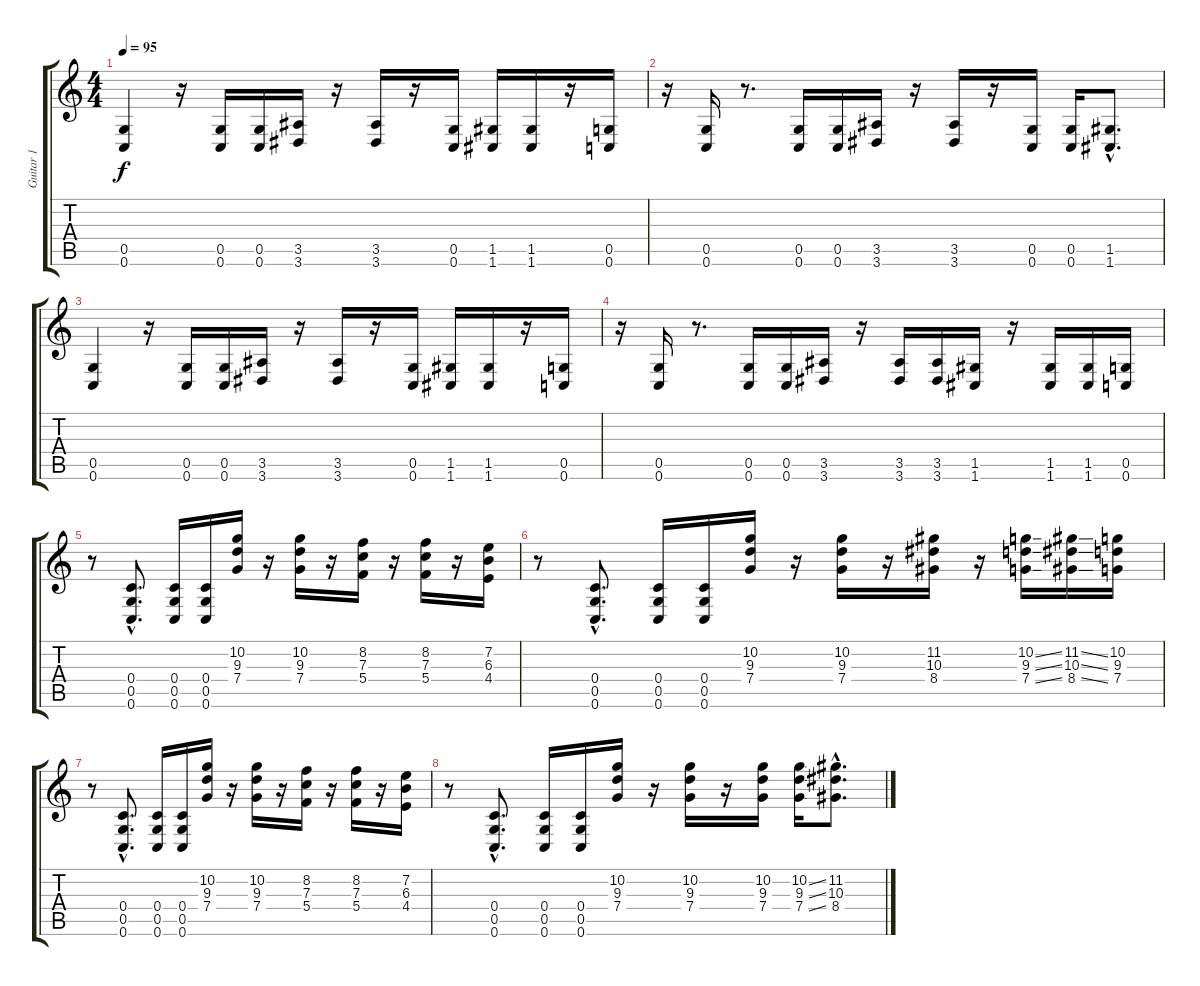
\track ("Guitar 1" "Guitar 1") {instrument distortionguitar}
\staff {score tabs}
\tuning (D4 A3 F3 C3 G2 C2) {hide}
\ts (4 4)
\tempo 95
\clef g2
\ks c
(0.5 0.6).4{dy f} r.16 (0.5 0.6).16 (0.5 0.6).16 (3.5 3.6).16 r.16 (3.5 3.6).16 r.16 (0.5 0.6).16 (1.5 1.6).16 (1.5 1.6).16 r.16 (0.5 0.6).16 |
r.16 (0.5 0.6).16 r.8{d} (0.5 0.6).16 (0.5 0.6).16 (3.5 3.6).16 r.16 (3.5 3.6).16 r.16 (0.5 0.6).16 (0.5 0.6).16 (1.5{hac} 1.6{hac}).8{d} |
(0.5 0.6).4 r.16 (0.5 0.6).16 (0.5 0.6).16 (3.5 3.6).16 r.16 (3.5 3.6).16 r.16 (0.5 0.6).16 (1.5 1.6).16 (1.5 1.6).16 r.16 (0.5 0.6).16 |
r.16 (0.5 0.6).16 r.8{d} (0.5 0.6).16 (0.5 0.6).16 (3.5 3.6).16 r.16 (3.5 3.6).16 (3.5 3.6).16 (1.5 1.6).16 r.16 (1.5 1.6).16 (1.5 1.6).16 (0.5 0.6).16 |
r.8 (0.4{hac} 0.5{hac} 0.6{hac}).8{d} (0.4 0.5 0.6).16 (0.4 0.5 0.6).16 (10.2 9.3 7.4).16 r.16 (10.2 9.3 7.4).16 r.16 (8.2 7.3 5.4).16 r.16 (8.2 7.3 5.4).16 r.16 (7.2 6.3 4.4).16 |
r.8 (0.4{hac} 0.5{hac} 0.6{hac}).8{d} (0.4 0.5 0.6).16 (0.4 0.5 0.6).16 (10.2 9.3 7.4).16 r.16 (10.2 9.3 7.4).16 r.16 (11.2 10.3 8.4).16 r.16 (10.2{ss} 9.3{ss} 7.4{ss}).16 (11.2{ss} 10.3{ss} 8.4{ss}).16 (10.2 9.3 7.4).16 |
r.8 (0.4{hac} 0.5{hac} 0.6{hac}).8{d} (0.4 0.5 0.6).16 (0.4 0.5 0.6).16 (10.2 9.3 7.4).16 r.16 (10.2 9.3 7.4).16 r.16 (8.2 7.3 5.4).16 r.16 (8.2 7.3 5.4).16 r.16 (7.2 6.3 4.4).16 |
r.8 (0.4{hac} 0.5{hac} 0.6{hac}).8{d} (0.4 0.5 0.6).16 (0.4 0.5 0.6).16 (10.2 9.3 7.4).16 r.16 (10.2 9.3 7.4).16 r.16 (10.2 9.3 7.4).16 (10.2{ss} 9.3{ss} 7.4{ss}).16 (11.2{hac} 10.3{hac} 8.4{hac}).8{d}
